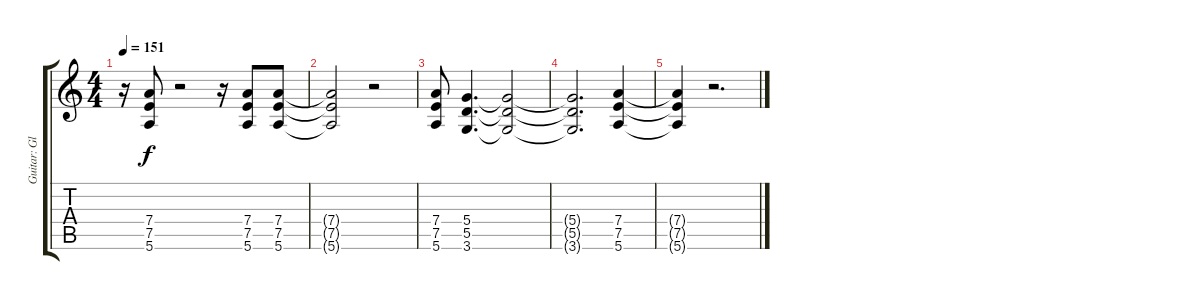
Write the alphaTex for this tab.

\track ("Guitar: Glenn" "Guitar: Gl") {instrument overdrivenguitar}
\staff {score tabs}
\tuning (E4 B3 G3 D3 A2 E2) {hide}
\ts (4 4)
\tempo 151
\clef g2
\ks c
r.16{dy f} (7.4 7.5 5.6).8 r.2 r.16 (7.4 7.5 5.6).8 (7.4 7.5 5.6).8 |
(7.4{t} 7.5{t} 5.6{t}).2 r.2 |
(7.4 7.5 5.6).8 (5.4 5.5 3.6).4{d} (5.4{t} 5.5{t} 3.6{t}).2 |
(5.4{t} 5.5{t} 3.6{t}).2{d} (7.4 7.5 5.6).4 |
(7.4{t} 7.5{t} 5.6{t}).4 r.2{d}
